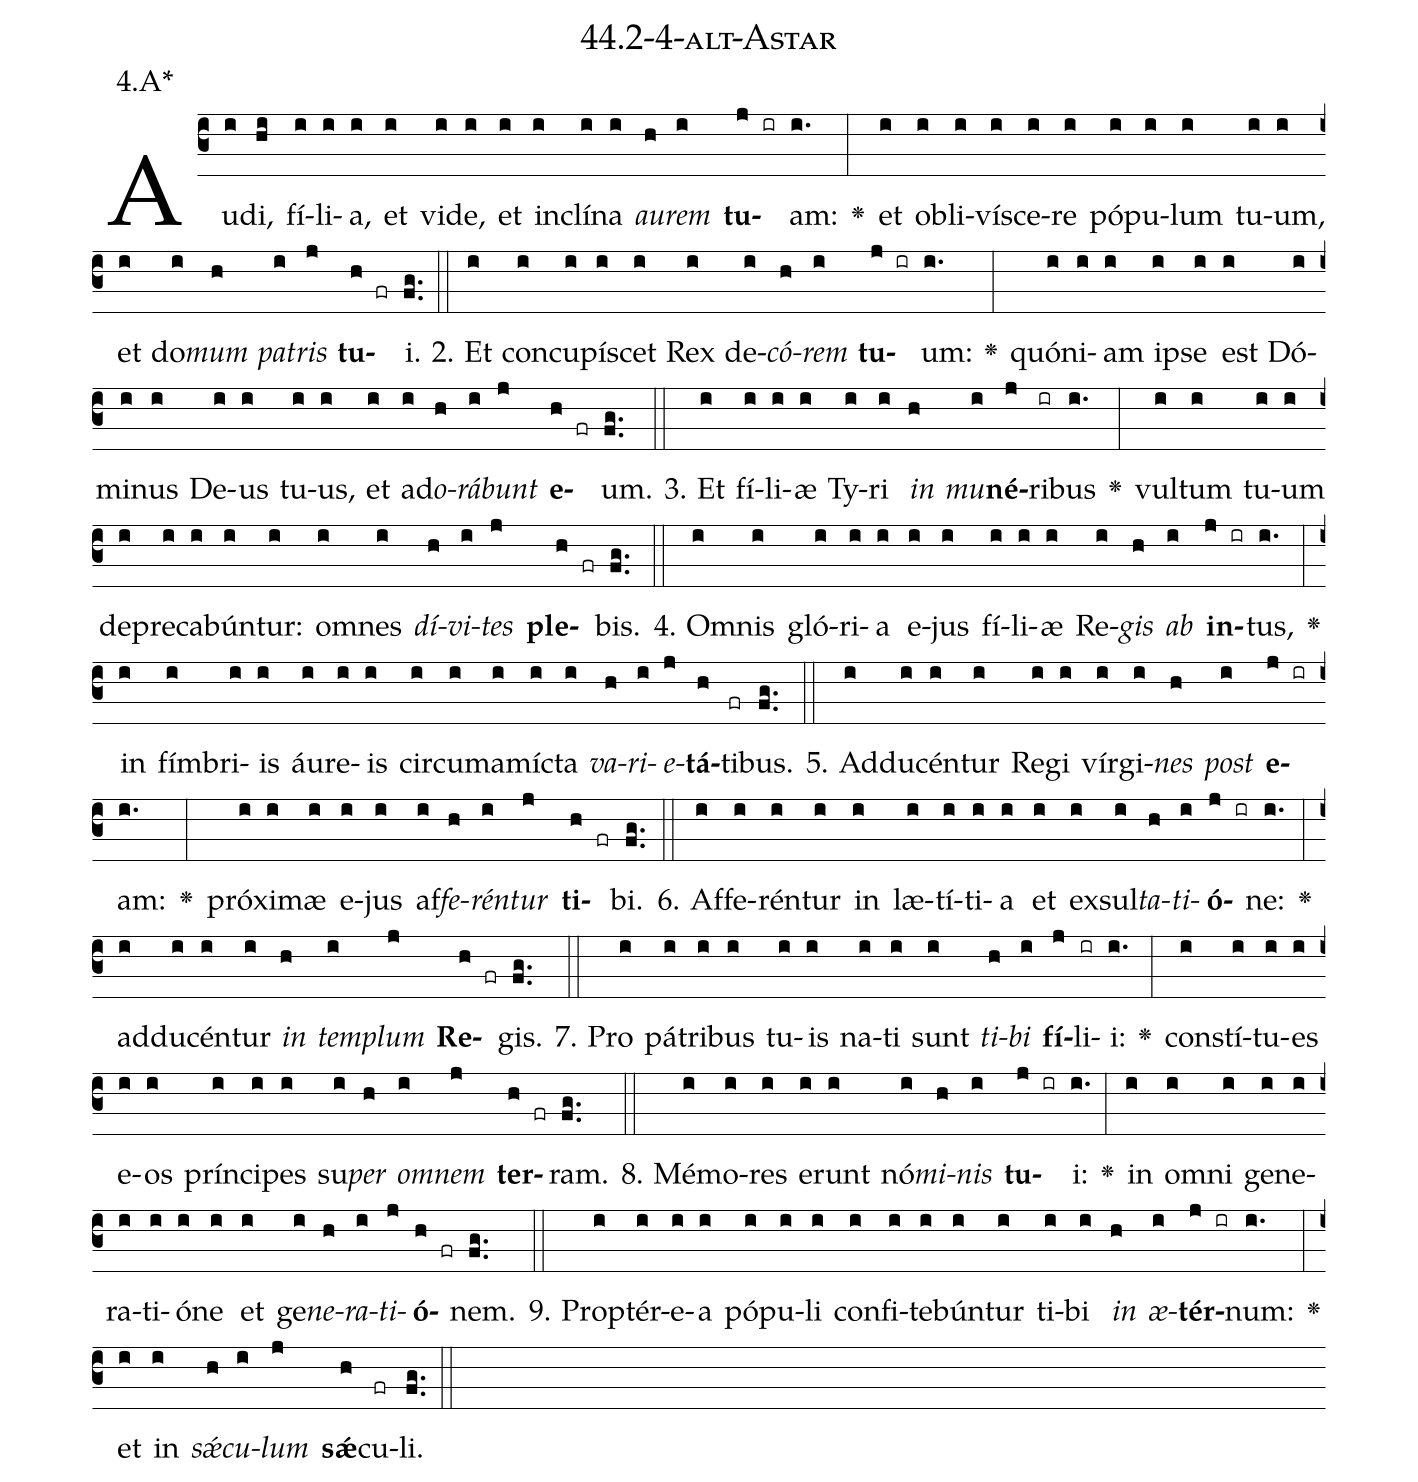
name: 44.2-4-alt-Astar;
annotation: 4.A*;
%%
(c3)Au(i)di,(hi) fí(i)li(i)a,(i) et(i) vi(i)de,(i) et(i) in(i)clí(i)na(i) <i>au</i>(h)<i>rem</i>(i) <b>tu</b>(j ir)am:(i.) <v>\greheightstar</v>(:) et(i) ob(i)li(i)ví(i)sce(i)re(i) pó(i)pu(i)lum(i) tu(i)um,(i) et(i) do(i)<i>mum</i>(h) <i>pa</i>(i)<i>tris</i>(j) <b>tu</b>(h fr)i.(fg..) (::)
2. Et(i) con(i)cu(i)pí(i)scet(i) Rex(i) de(i)<i>có</i>(h)<i>rem</i>(i) <b>tu</b>(j ir)um:(i.) <v>\greheightstar</v>(:) quón(i)i(i)am(i) ip(i)se(i) est(i) Dó(i)mi(i)nus(i) De(i)us(i) tu(i)us,(i) et(i) ad(i)<i>o</i>(h)<i>rá</i>(i)<i>bunt</i>(j) <b>e</b>(h fr)um.(fg..) (::)
3. Et(i) fí(i)li(i)æ(i) Ty(i)ri(i) <i>in</i>(h) <i>mu</i>(i)<b>né</b>(j)ri(ir)bus(i.) <v>\greheightstar</v>(:) vul(i)tum(i) tu(i)um(i) de(i)pre(i)ca(i)bún(i)tur:(i) om(i)nes(i) <i>dí</i>(h)<i>vi</i>(i)<i>tes</i>(j) <b>ple</b>(h fr)bis.(fg..) (::)
4. Om(i)nis(i) gló(i)ri(i)a(i) e(i)jus(i) fí(i)li(i)æ(i) Re(i)<i>gis</i>(h) <i>ab</i>(i) <b>in</b>(j ir)tus,(i.) <v>\greheightstar</v>(:) in(i) fím(i)bri(i)is(i) áu(i)re(i)is(i) cir(i)cum(i)a(i)míc(i)ta(i) <i>va</i>(h)<i>ri</i>(i)<i>e</i>(j)<b>tá</b>(h)ti(fr)bus.(fg..) (::)
5. Ad(i)du(i)cén(i)tur(i) Re(i)gi(i) vír(i)gi(i)<i>nes</i>(h) <i>post</i>(i) <b>e</b>(j ir)am:(i.) <v>\greheightstar</v>(:) pró(i)xi(i)mæ(i) e(i)jus(i) af(i)<i>fe</i>(h)<i>rén</i>(i)<i>tur</i>(j) <b>ti</b>(h fr)bi.(fg..) (::)
6. Af(i)fe(i)rén(i)tur(i) in(i) læ(i)tí(i)ti(i)a(i) et(i) ex(i)sul(i)<i>ta</i>(h)<i>ti</i>(i)<b>ó</b>(j ir)ne:(i.) <v>\greheightstar</v>(:) ad(i)du(i)cén(i)tur(i) <i>in</i>(h) <i>tem</i>(i)<i>plum</i>(j) <b>Re</b>(h fr)gis.(fg..) (::)
7. Pro(i) pá(i)tri(i)bus(i) tu(i)is(i) na(i)ti(i) sunt(i) <i>ti</i>(h)<i>bi</i>(i) <b>fí</b>(j)li(ir)i:(i.) <v>\greheightstar</v>(:) con(i)stí(i)tu(i)es(i) e(i)os(i) prín(i)ci(i)pes(i) su(i)<i>per</i>(h) <i>om</i>(i)<i>nem</i>(j) <b>ter</b>(h fr)ram.(fg..) (::)
8. Mé(i)mo(i)res(i) e(i)runt(i) nó(i)<i>mi</i>(h)<i>nis</i>(i) <b>tu</b>(j ir)i:(i.) <v>\greheightstar</v>(:) in(i) om(i)ni(i) ge(i)ne(i)ra(i)ti(i)ó(i)ne(i) et(i) ge(i)<i>ne</i>(h)<i>ra</i>(i)<i>ti</i>(j)<b>ó</b>(h fr)nem.(fg..) (::)
9. Prop(i)tér(i)e(i)a(i) pó(i)pu(i)li(i) con(i)fi(i)te(i)bún(i)tur(i) ti(i)bi(i) <i>in</i>(h) <i>æ</i>(i)<b>tér</b>(j ir)num:(i.) <v>\greheightstar</v>(:) et(i) in(i) <i>sǽ</i>(h)<i>cu</i>(i)<i>lum</i>(j) <b>sǽ</b>(h)cu(fr)li.(fg..) (::)
